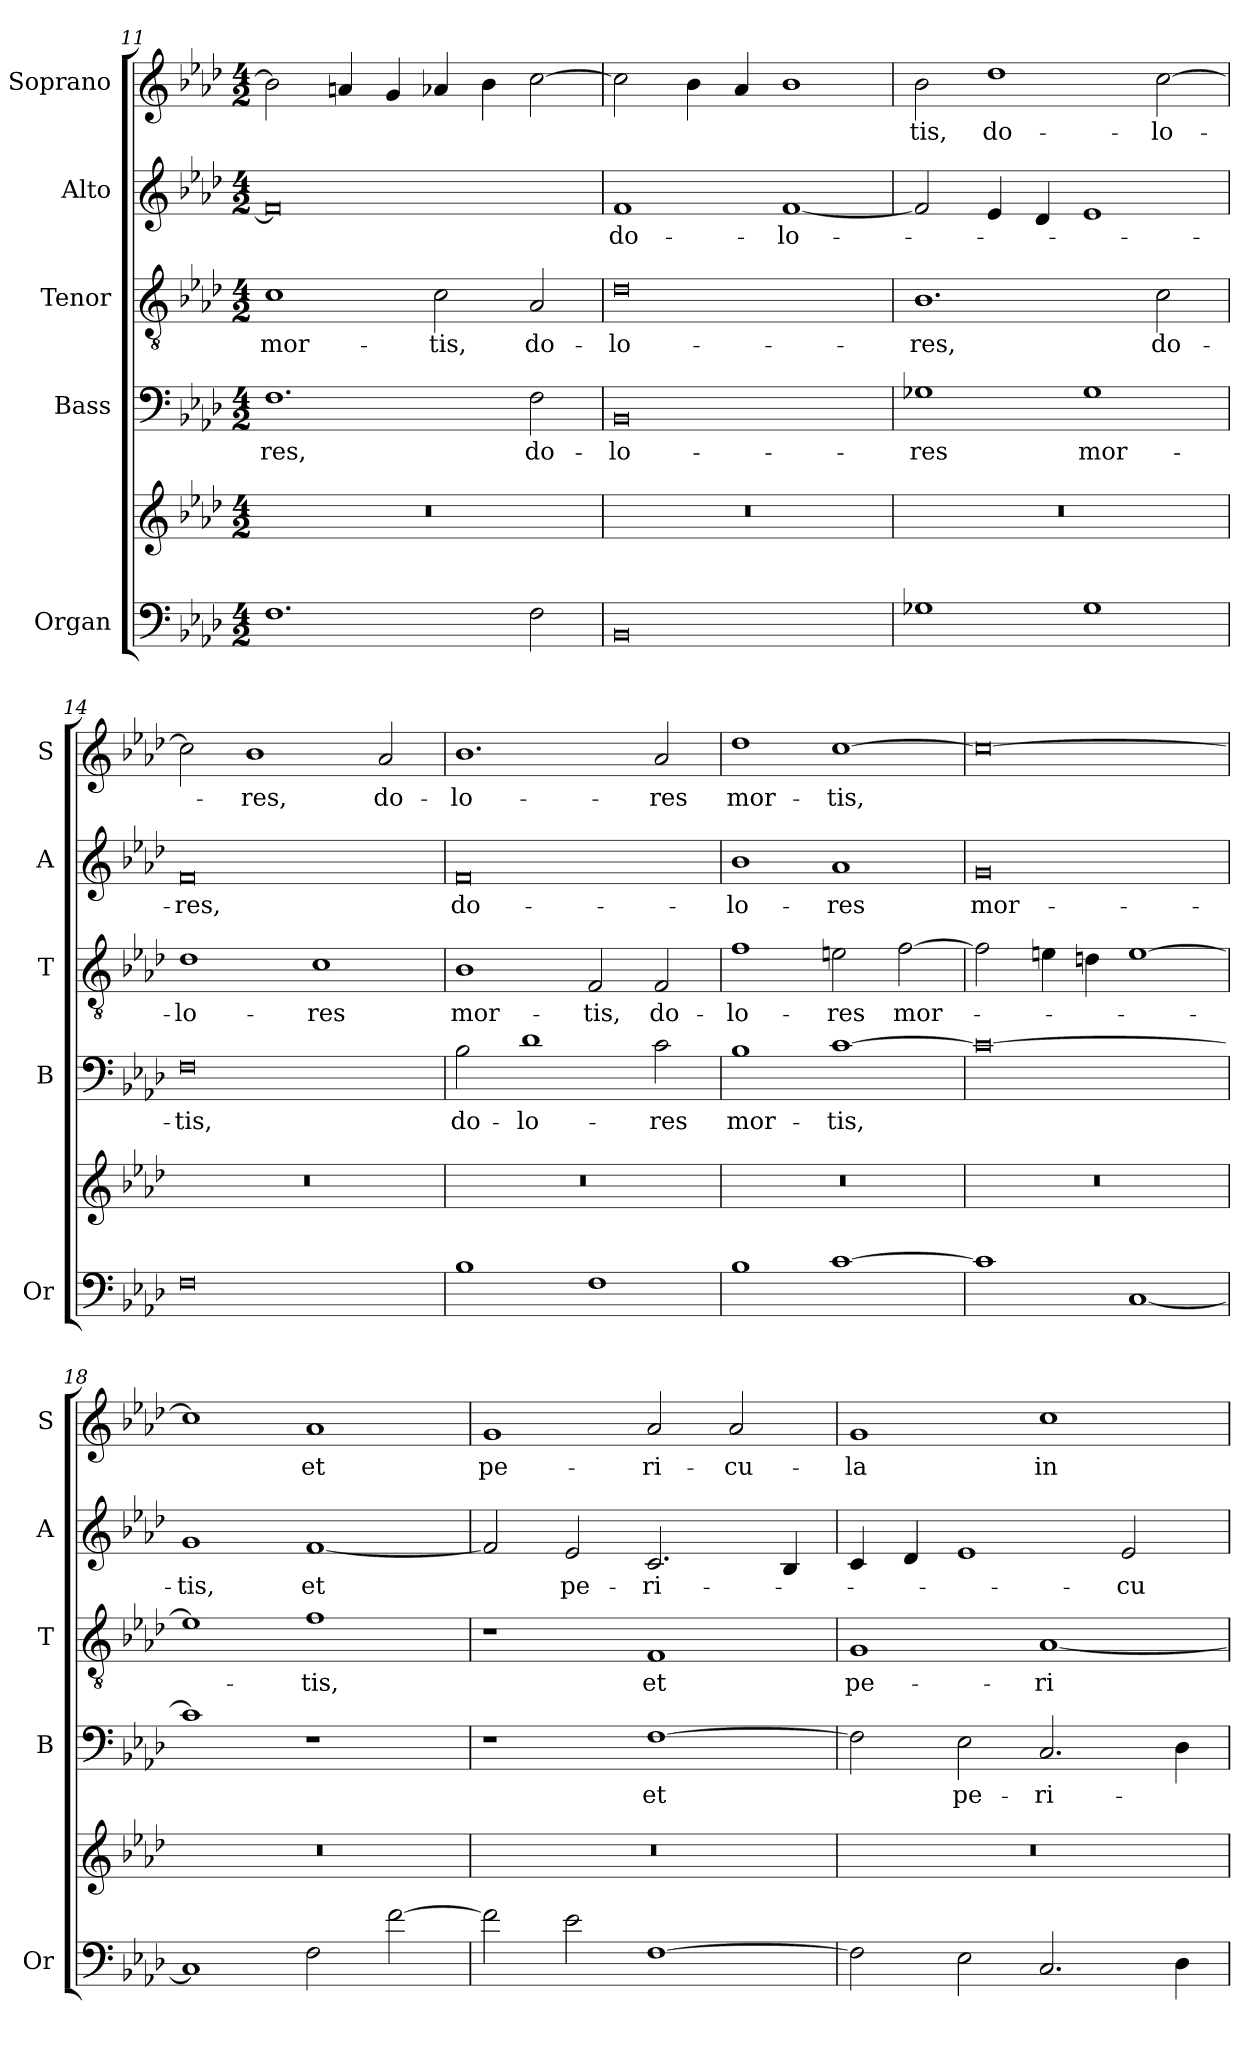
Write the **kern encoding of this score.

**kern	**kern	**kern	**text	**kern	**text	**kern	**text	**kern	**text
*part5	*part5	*part4	*part4	*part3	*part3	*part2	*part2	*part1	*part1
*staff6	*staff5	*staff4	*staff4	*staff3	*staff3	*staff2	*staff2	*staff1	*staff1
*I"Organ	*	*I"Bass	*	*I"Tenor	*	*I"Alto	*	*I"Soprano	*
*I'Or	*	*I'B	*	*I'T	*	*I'A	*	*I'S	*
*clefF4	*clefG2	*clefF4	*	*clefGv2	*	*clefG2	*	*clefG2	*
*k[b-e-a-d-]	*k[b-e-a-d-]	*k[b-e-a-d-]	*	*k[b-e-a-d-]	*	*k[b-e-a-d-]	*	*k[b-e-a-d-]	*
*A-:	*A-:	*A-:	*	*A-:	*	*A-:	*	*A-:	*
*M4/2	*M4/2	*M4/2	*	*M4/2	*	*M4/2	*	*M4/2	*
=11	=11	=11	=11	=11	=11	=11	=11	=11	=11
!	!	!	!LO:LY:b	!	!LO:LY:b	!	!	!	!
1.F	0r	1.F	-res,	1c	mor-	0f]	.	2b-\]	.
.	.	.	.	.	.	.	.	4an/	.
.	.	.	.	.	.	.	.	4g/	.
!	!	!	!	!	!LO:LY:b	!	!	!	!
.	.	.	.	2c\	-tis,	.	.	4a-X/	.
.	.	.	.	.	.	.	.	4b-\	.
!	!	!	!LO:LY:b	!	!LO:LY:b	!	!	!	!
2F\	.	2F\	do-	2A-/	do-	.	.	[2cc\	.
!!LO:PB:g=z
=12	=12	=12	=12	=12	=12	=12	=12	=12	=12
!	!	!	!LO:LY:b	!	!LO:LY:b	!	!LO:LY:b	!	!
0BB-	0r	0BB-	-lo-	0d-	-lo-	1f	do-	2cc\]	.
.	.	.	.	.	.	.	.	4b-\	.
.	.	.	.	.	.	.	.	4a-/	.
!	!	!	!	!	!	!	!LO:LY:b	!	!
.	.	.	.	.	.	[1f	-lo-	1b-	.
=13	=13	=13	=13	=13	=13	=13	=13	=13	=13
!	!	!	!LO:LY:b	!	!LO:LY:b	!	!	!	!LO:LY:b
1G-X	0r	1G-X	-res	1.B-	-res,	2f/]	.	2b-\	-tis,
!	!	!	!	!	!	!	!	!	!LO:LY:b
.	.	.	.	.	.	4e-/	.	1dd-	do-
.	.	.	.	.	.	4d-/	.	.	.
!	!	!	!LO:LY:b	!	!	!	!	!	!
1G-	.	1G-	mor-	.	.	1e-	.	.	.
!	!	!	!	!	!LO:LY:b	!	!	!	!LO:LY:b
.	.	.	.	2c\	do-	.	.	[2cc\	-lo-
=14	=14	=14	=14	=14	=14	=14	=14	=14	=14
!	!	!	!LO:LY:b	!	!LO:LY:b	!	!LO:LY:b	!	!
0F	0r	0F	-tis,	1d-	-lo-	0f	-res,	2cc\]	.
!	!	!	!	!	!	!	!	!	!LO:LY:b
.	.	.	.	.	.	.	.	1b-	-res,
!	!	!	!	!	!LO:LY:b	!	!	!	!
.	.	.	.	1c	-res	.	.	.	.
!	!	!	!	!	!	!	!	!	!LO:LY:b
.	.	.	.	.	.	.	.	2a-/	do-
=15	=15	=15	=15	=15	=15	=15	=15	=15	=15
!	!	!	!LO:LY:b	!	!LO:LY:b	!	!LO:LY:b	!	!LO:LY:b
1B-	0r	2B-\	do-	1B-	mor-	0f	do-	1.b-	-lo-
!	!	!	!LO:LY:b	!	!	!	!	!	!
.	.	1d-	-lo-	.	.	.	.	.	.
!	!	!	!	!	!LO:LY:b	!	!	!	!
1F	.	.	.	2F/	-tis,	.	.	.	.
!	!	!	!LO:LY:b	!	!LO:LY:b	!	!	!	!LO:LY:b
.	.	2c\	-res	2F/	do-	.	.	2a-/	-res
=16	=16	=16	=16	=16	=16	=16	=16	=16	=16
!	!	!	!LO:LY:b	!	!LO:LY:b	!	!LO:LY:b	!	!LO:LY:b
1B-	0r	1B-	mor-	1f	-lo-	1b-	-lo-	1dd-	mor-
!	!	!	!LO:LY:b	!	!LO:LY:b	!	!LO:LY:b	!	!LO:LY:b
[1c	.	[1c	-tis,	2en\	-res	1a-	-res	[1cc	-tis,
!	!	!	!	!	!LO:LY:b	!	!	!	!
.	.	.	.	[2f\	mor-	.	.	.	.
!!LO:LB:g=z
=17	=17	=17	=17	=17	=17	=17	=17	=17	=17
!	!	!	!	!	!	!	!LO:LY:b	!	!
1c]	0r	0c_	.	2f\]	.	0g	mor-	0cc_	.
.	.	.	.	4en\	.	.	.	.	.
.	.	.	.	4dn\	.	.	.	.	.
[1C	.	.	.	[1e	.	.	.	.	.
=18	=18	=18	=18	=18	=18	=18	=18	=18	=18
!	!	!	!	!	!	!	!LO:LY:b	!	!
1C]	0r	1c]	.	1e]	.	1g	-tis,	1cc]	.
!	!	!	!	!	!LO:LY:b	!	!LO:LY:b	!	!LO:LY:b
2F\	.	1r	.	1f	-tis,	[1f	et	1a-	et
[2f\	.	.	.	.	.	.	.	.	.
=19	=19	=19	=19	=19	=19	=19	=19	=19	=19
!	!	!	!	!	!	!	!	!	!LO:LY:b
2f\]	0r	1r	.	1r	.	2f/]	.	1g	pe-
!	!	!	!	!	!	!	!LO:LY:b	!	!
2e-\	.	.	.	.	.	2e-/	pe-	.	.
!	!	!	!LO:LY:b	!	!LO:LY:b	!	!LO:LY:b	!	!LO:LY:b
[1F	.	[1F	et	1F	et	2.c/	-ri-	2a-/	-ri-
!	!	!	!	!	!	!	!	!	!LO:LY:b
.	.	.	.	.	.	.	.	2a-/	-cu-
.	.	.	.	.	.	4B-/	.	.	.
=20	=20	=20	=20	=20	=20	=20	=20	=20	=20
!	!	!	!	!	!LO:LY:b	!	!	!	!LO:LY:b
2F\]	0r	2F\]	.	1G	pe-	4c/	.	1g	-la
.	.	.	.	.	.	4d-/	.	.	.
!	!	!	!LO:LY:b	!	!	!	!	!	!
2E-\	.	2E-\	pe-	.	.	1e-	.	.	.
!	!	!	!LO:LY:b	!	!LO:LY:b	!	!	!	!LO:LY:b
2.C/	.	2.C/	-ri-	[1A-	-ri-	.	.	1cc	in-
!	!	!	!	!	!	!	!LO:LY:b	!	!
.	.	.	.	.	.	2e-/	-cu-	.	.
4D-\	.	4D-\	.	.	.	.	.	.	.
=	=	=	=	=	=	=	=	=	=
*-	*-	*-	*-	*-	*-	*-	*-	*-	*-
